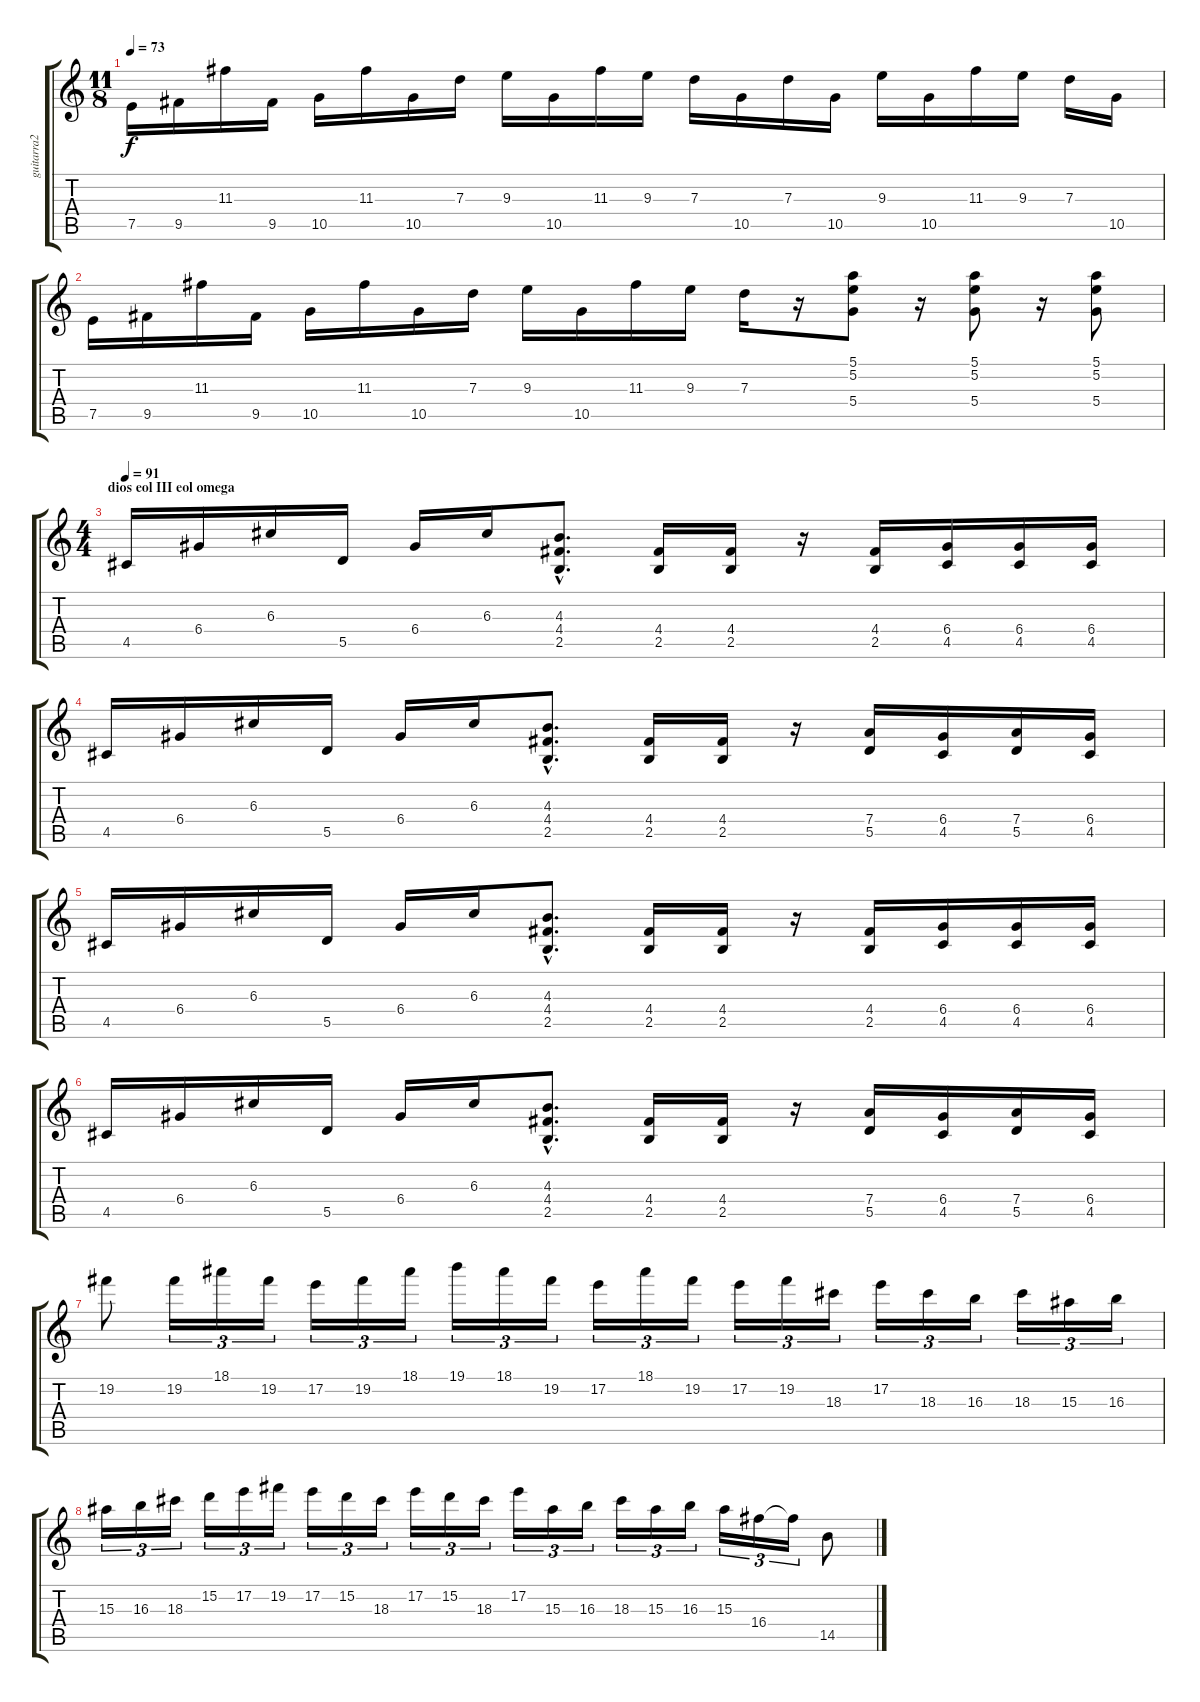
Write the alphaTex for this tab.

\track ("guitarra2" "guitarra2") {instrument distortionguitar}
\staff {score tabs}
\tuning (E4 B3 G3 D3 A2 E2) {hide}
\ts (11 8)
\tempo 73
\clef g2
\ks c
7.5.16{dy f} 9.5.16 11.3.16 9.5.16 10.5.16 11.3.16 10.5.16 7.3.16 9.3.16 10.5.16 11.3.16 9.3.16 7.3.16 10.5.16 7.3.16 10.5.16 9.3.16 10.5.16 11.3.16 9.3.16 7.3.16 10.5.16 |
7.5.16 9.5.16 11.3.16 9.5.16 10.5.16 11.3.16 10.5.16 7.3.16 9.3.16 10.5.16 11.3.16 9.3.16 7.3.16 r.16 (5.1 5.2 5.4).8 r.16 (5.1 5.2 5.4).8 r.16 (5.1 5.2 5.4).8 |
\ts (4 4)
\section ("" "dios eol III eol omega")
\tempo 91
4.5.16 6.4.16 6.3.16 5.5.16 6.4.16 6.3.16 (4.3{hac} 4.4{hac} 2.5{hac}).8{d} (4.4 2.5).16 (4.4 2.5).16 r.16 (4.4 2.5).16 (6.4 4.5).16 (6.4 4.5).16 (6.4 4.5).16 |
4.5.16 6.4.16 6.3.16 5.5.16 6.4.16 6.3.16 (4.3{hac} 4.4{hac} 2.5{hac}).8{d} (4.4 2.5).16 (4.4 2.5).16 r.16 (7.4 5.5).16 (6.4 4.5).16 (7.4 5.5).16 (6.4 4.5).16 |
4.5.16 6.4.16 6.3.16 5.5.16 6.4.16 6.3.16 (4.3{hac} 4.4{hac} 2.5{hac}).8{d} (4.4 2.5).16 (4.4 2.5).16 r.16 (4.4 2.5).16 (6.4 4.5).16 (6.4 4.5).16 (6.4 4.5).16 |
4.5.16 6.4.16 6.3.16 5.5.16 6.4.16 6.3.16 (4.3{hac} 4.4{hac} 2.5{hac}).8{d} (4.4 2.5).16 (4.4 2.5).16 r.16 (7.4 5.5).16 (6.4 4.5).16 (7.4 5.5).16 (6.4 4.5).16 |
19.2.8 19.2.16{tu (3 2)} 18.1.16{tu (3 2)} 19.2.16{tu (3 2)} 17.2.16{tu (3 2)} 19.2.16{tu (3 2)} 18.1.16{tu (3 2)} 19.1.16{tu (3 2)} 18.1.16{tu (3 2)} 19.2.16{tu (3 2)} 17.2.16{tu (3 2)} 18.1.16{tu (3 2)} 19.2.16{tu (3 2)} 17.2.16{tu (3 2)} 19.2.16{tu (3 2)} 18.3.16{tu (3 2)} 17.2.16{tu (3 2)} 18.3.16{tu (3 2)} 16.3.16{tu (3 2)} 18.3.16{tu (3 2)} 15.3.16{tu (3 2)} 16.3.16{tu (3 2)} |
15.3.16{tu (3 2)} 16.3.16{tu (3 2)} 18.3.16{tu (3 2)} 15.2.16{tu (3 2)} 17.2.16{tu (3 2)} 19.2.16{tu (3 2)} 17.2.16{tu (3 2)} 15.2.16{tu (3 2)} 18.3.16{tu (3 2)} 17.2.16{tu (3 2)} 15.2.16{tu (3 2)} 18.3.16{tu (3 2)} 17.2.16{tu (3 2)} 15.3.16{tu (3 2)} 16.3.16{tu (3 2)} 18.3.16{tu (3 2)} 15.3.16{tu (3 2)} 16.3.16{tu (3 2)} 15.3.16{tu (3 2)} 16.4.16{tu (3 2)} 16.4{t}.16{tu (3 2)} 14.5.8
